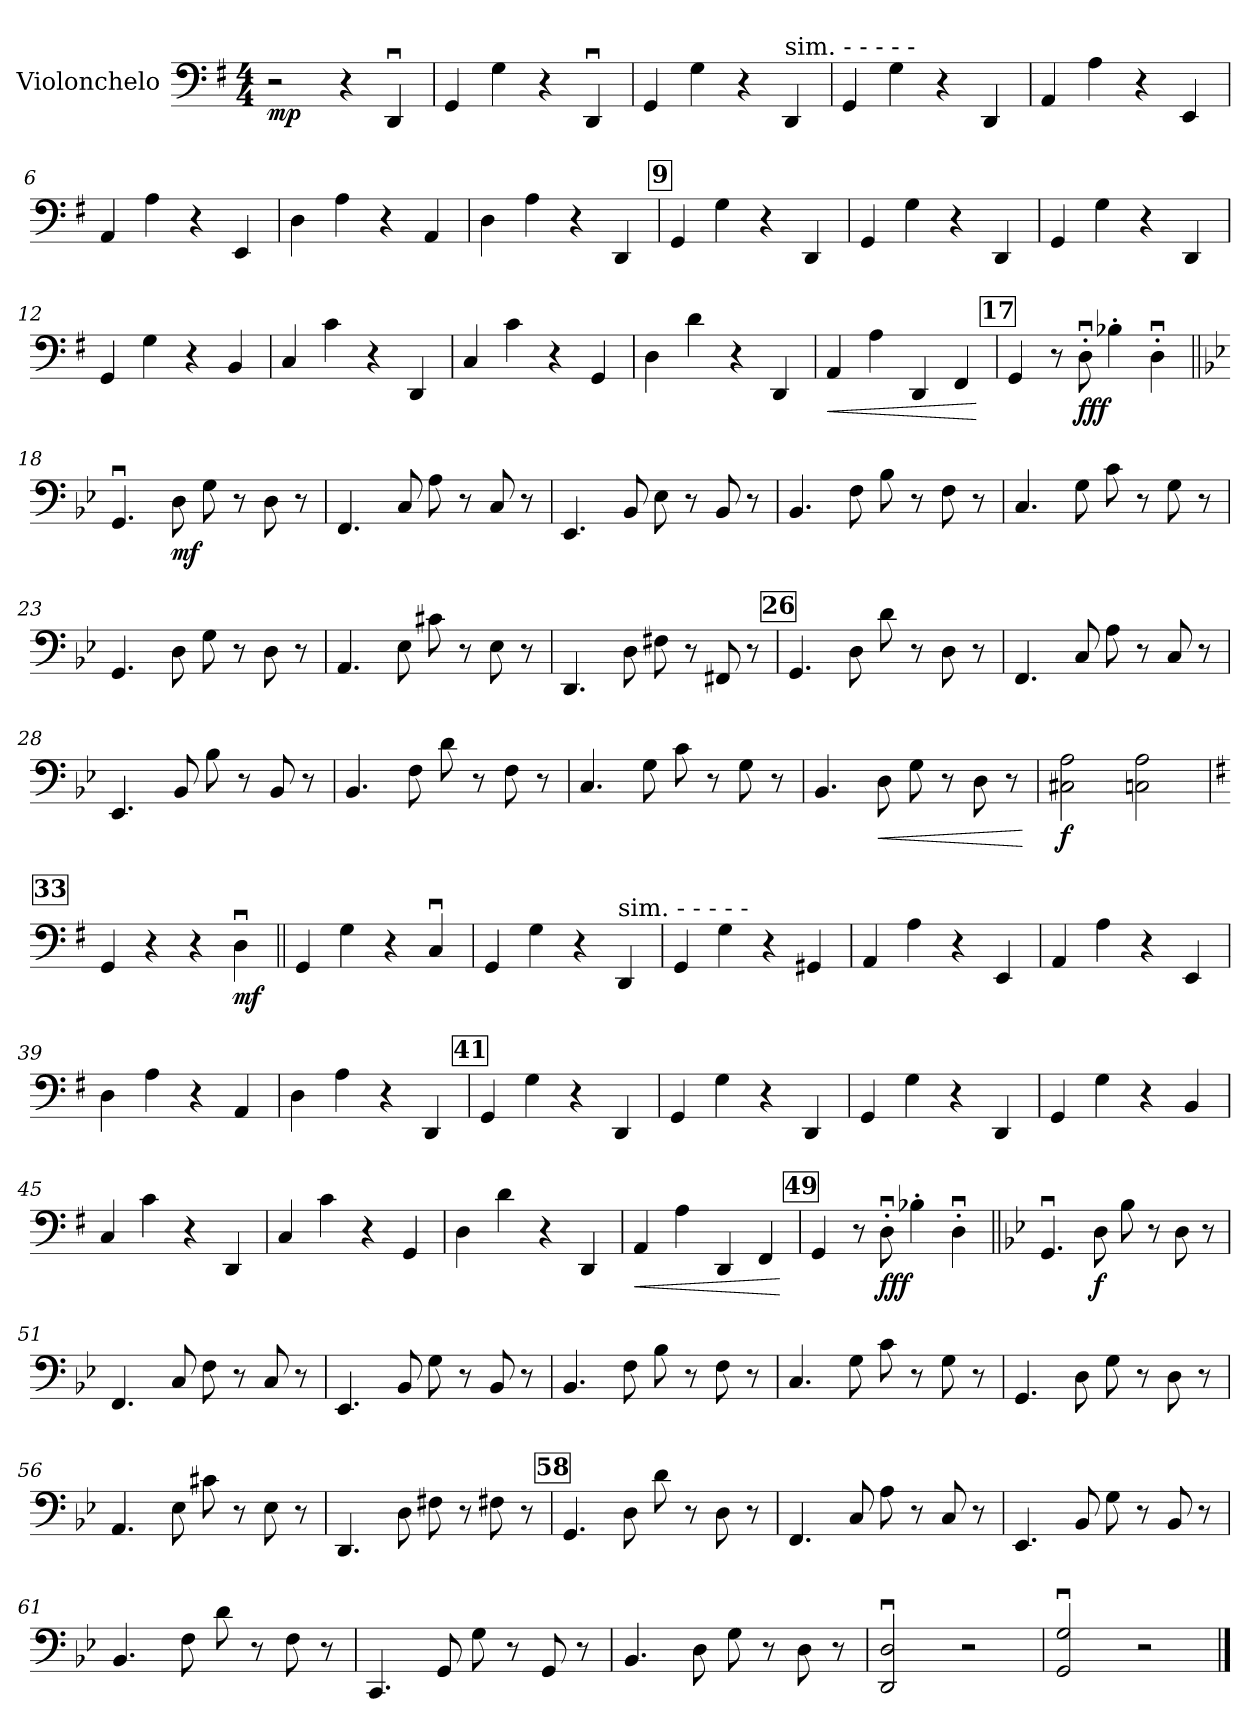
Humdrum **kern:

**kern	**dynam
*part1	*part1
*staff1	*staff1
*I"Violonchelo	*
*I'Vc.	*
*clefF4	*
*k[f#]	*
*M4/4	*
=1	=1
!	!LO:DY:b
2r	mp
*MM125	*
4r	.
4DDu/	.
=2	=2
4GG/	.
4G\	.
4r	.
4DDu/	.
=3	=3
4GG/	.
4G\	.
4r	.
!LO:TX:a:t=sim. - - - - -	!
4DD/	.
=4	=4
4GG/	.
4G\	.
4r	.
4DD/	.
=5	=5
4AA/	.
4A\	.
4r	.
4EE/	.
=6	=6
4AA/	.
4A\	.
4r	.
4EE/	.
=7	=7
4D\	.
4A\	.
4r	.
4AA/	.
=8	=8
4D\	.
4A\	.
4r	.
4DD/	.
!!LO:REH:place=s1:a:B:fs=14:t=9
=9	=9
4GG/	.
4G\	.
4r	.
4DD/	.
!!LO:LB:g=z
=10	=10
4GG/	.
4G\	.
4r	.
4DD/	.
=11	=11
4GG/	.
4G\	.
4r	.
4DD/	.
=12	=12
4GG/	.
4G\	.
4r	.
4BB/	.
=13	=13
4C/	.
4c\	.
4r	.
4DD/	.
=14	=14
4C/	.
4c\	.
4r	.
4GG/	.
=15	=15
4D\	.
4d\	.
4r	.
4DD/	.
=16	=16
!	!LO:HP:b
4AA/	<
4A\	.
4DD/	.
4FF#/	.
.	[
!!LO:REH:place=s1:a:B:fs=14:t=17
=17	=17
4GG/	.
8r	.
!	!LO:DY:b
8Du'\	fff
4B-X'\	.
4Du'\	.
!!LO:LB:g=z
=18||	=18||
*k[b-e-]	*
4.GGu/	.
!	!LO:DY:b
8D\	mf
8G\	.
8r	.
8D\	.
8r	.
=19	=19
4.FF/	.
8C/	.
8A\	.
8r	.
8C/	.
8r	.
=20	=20
4.EE-/	.
8BB-/	.
8E-\	.
8r	.
8BB-/	.
8r	.
=21	=21
4.BB-/	.
8F\	.
8B-\	.
8r	.
8F\	.
8r	.
=22	=22
4.C/	.
8G\	.
8c\	.
8r	.
8G\	.
8r	.
=23	=23
4.GG/	.
8D\	.
8G\	.
8r	.
8D\	.
8r	.
!!LO:LB:g=z
=24	=24
4.AA/	.
8E-\	.
8c#X\	.
8r	.
8E-\	.
8r	.
=25	=25
4.DD/	.
8D\	.
8F#X\	.
8r	.
8FF#X/	.
8r	.
!!LO:REH:place=s1:a:B:fs=14:t=26
=26	=26
4.GG/	.
8D\	.
8d\	.
8r	.
8D\	.
8r	.
=27	=27
4.FF/	.
8C/	.
8A\	.
8r	.
8C/	.
8r	.
=28	=28
4.EE-/	.
8BB-/	.
8B-\	.
8r	.
8BB-/	.
8r	.
!!LO:LB:g=z
=29	=29
4.BB-/	.
8F\	.
8d\	.
8r	.
8F\	.
8r	.
=30	=30
4.C/	.
8G\	.
8c\	.
8r	.
8G\	.
8r	.
=31	=31
4.BB-/	.
!	!LO:HP:b
8D\	<
8G\	.
8r	.
8D\	.
8r	.
.	[
=32	=32
!	!LO:DY:b
2C#X\ 2A\	f
2Cn\ 2A\	.
!!LO:REH:place=s1:a:B:fs=14:t=33
=33	=33
*k[f#]	*
4GG/	.
4r	.
4r	.
!	!LO:DY:b
4Du\	mf
=34||	=34||
4GG/	.
4G\	.
4r	.
4Cu/	.
=35	=35
4GG/	.
4G\	.
4r	.
!LO:TX:a:t=sim. - - - - -	!
4DD/	.
=36	=36
4GG/	.
4G\	.
4r	.
4GG#X/	.
!!LO:LB:g=z
=37	=37
4AA/	.
4A\	.
4r	.
4EE/	.
=38	=38
4AA/	.
4A\	.
4r	.
4EE/	.
=39	=39
4D\	.
4A\	.
4r	.
4AA/	.
=40	=40
4D\	.
4A\	.
4r	.
4DD/	.
!!LO:REH:place=s1:a:B:fs=14:t=41
=41	=41
4GG/	.
4G\	.
4r	.
4DD/	.
=42	=42
4GG/	.
4G\	.
4r	.
4DD/	.
=43	=43
4GG/	.
4G\	.
4r	.
4DD/	.
=44	=44
4GG/	.
4G\	.
4r	.
4BB/	.
=45	=45
4C/	.
4c\	.
4r	.
4DD/	.
!!LO:LB:g=z
=46	=46
4C/	.
4c\	.
4r	.
4GG/	.
=47	=47
4D\	.
4d\	.
4r	.
4DD/	.
=48	=48
!	!LO:HP:b
4AA/	<
4A\	.
4DD/	.
4FF#/	.
.	[
!!LO:REH:place=s1:a:B:fs=14:t=49
=49	=49
4GG/	.
8r	.
!	!LO:DY:b
8Du'\	fff
4B-X'\	.
4Du'\	.
=50||	=50||
*k[b-e-]	*
4.GGu/	.
!	!LO:DY:b
8D\	f
8B-\	.
8r	.
8D\	.
8r	.
=51	=51
4.FF/	.
8C/	.
8F\	.
8r	.
8C/	.
8r	.
=52	=52
4.EE-/	.
8BB-/	.
8G\	.
8r	.
8BB-/	.
8r	.
!!LO:LB:g=z
=53	=53
4.BB-/	.
8F\	.
8B-\	.
8r	.
8F\	.
8r	.
=54	=54
4.C/	.
8G\	.
8c\	.
8r	.
8G\	.
8r	.
=55	=55
4.GG/	.
8D\	.
8G\	.
8r	.
8D\	.
8r	.
=56	=56
4.AA/	.
8E-\	.
8c#X\	.
8r	.
8E-\	.
8r	.
=57	=57
4.DD/	.
8D\	.
8F#X\	.
8r	.
8F#X\	.
8r	.
!!LO:REH:place=s1:a:B:fs=14:t=58
=58	=58
4.GG/	.
8D\	.
8d\	.
8r	.
8D\	.
8r	.
!!LO:LB:g=z
=59	=59
4.FF/	.
8C/	.
8A\	.
8r	.
8C/	.
8r	.
=60	=60
4.EE-/	.
8BB-/	.
8G\	.
8r	.
8BB-/	.
8r	.
=61	=61
4.BB-/	.
8F\	.
8d\	.
8r	.
8F\	.
8r	.
=62	=62
4.CC/	.
8GG/	.
8G\	.
8r	.
8GG/	.
8r	.
=63	=63
4.BB-/	.
8D\	.
8G\	.
8r	.
8D\	.
8r	.
=64	=64
2DD/u 2D/u	.
2r	.
=65	=65
2GG/u 2G/u	.
2r	.
==	==
*-	*-
